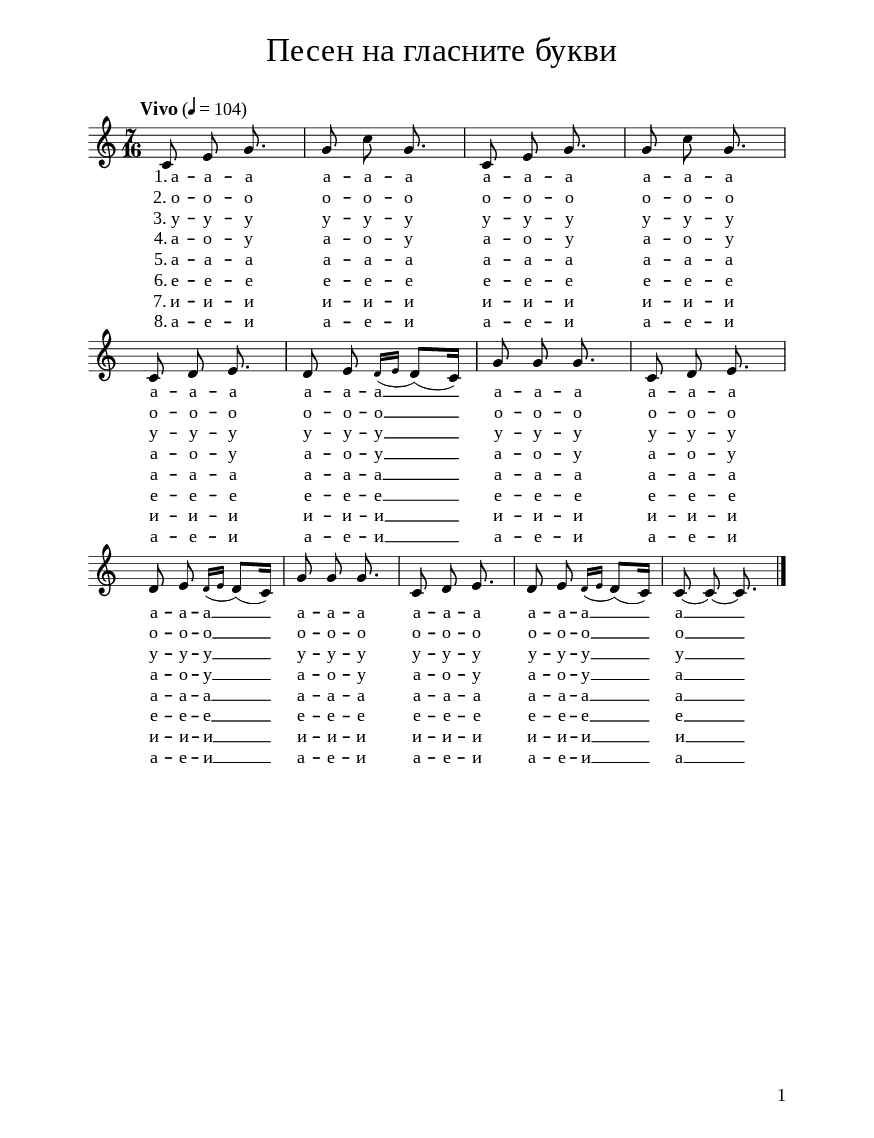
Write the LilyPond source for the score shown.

\version "2.24.3"

% include paper part and global functions
\include "include/globals.ily"

\bookpart {
  \label #'ref067
  \tocItem \markup "Песен на гласните букви"
  \include "include/bookpart-paper.ily"
  \score {
    \include "include/score-layout.ily"

    \new Voice \relative c' {
      \clef treble
      \key c \major
      \time 7/16
      \tempoFunc "Vivo" 4 "104"
      \autoBeamOff
      c8 e8 g8. | g8 c8 g8. | c,8 e8 g8. | g8 c8 g8. | \break
      c,8 d8 e8. | d8 e8  \acciaccatura {d16[e16]} d8([c16]) | g'8 g8 g8. | c,8 d8 e8. | \break
      d8 e8 \acciaccatura {d16[e16]} d8([c16]) | g'8 g8 g8. | c,8 d8 e8. | d8 e8 \acciaccatura {d16[e16]} d8([c16]) | c8~ c8~ c8. | \bar "|." \break
    }

    \addlyrics {
      "1. a" -- a -- a  a -- a -- a  a -- a -- a  a -- a -- a
      a -- a -- a  a -- a -- a __  a -- a -- a  a -- a -- a
      a -- a -- a __   a -- a -- a  a -- a -- a  a -- a -- a __ a __
    }

    \addlyrics {
      "2. o" -- o -- o  o -- o -- o  o -- o -- o  o -- o -- o
      o -- o -- o  o -- o -- o __  o -- o -- o  o -- o -- o
      o -- o -- o __   o -- o -- o  o -- o -- o  o -- o -- o __ o __
    }

    \addlyrics {
      "3. у" -- у -- у  у -- у -- у  у -- у -- у  у -- у -- у
      у -- у -- у  у -- у -- у __  у -- у -- у  у -- у -- у
      у -- у -- у __   у -- у -- у  у -- у -- у  у -- у -- у __ у __
    }

    \addlyrics {
      "4. а" -- о -- у  а -- о -- у  а -- о -- у  а -- о -- у
      а -- о -- у  а -- о -- у __  а -- о -- у  а -- о -- у
      а -- о -- у __   а -- о -- у  а -- о -- у  а -- о -- у __ а __
    }

    \addlyrics {
      "5. a" -- a -- a  a -- a -- a  a -- a -- a  a -- a -- a
      a -- a -- a  a -- a -- a __  a -- a -- a  a -- a -- a
      a -- a -- a __   a -- a -- a  a -- a -- a  a -- a -- a __ a __
    }

    \addlyrics {
      "6. e" -- e -- e  e -- e -- e  e -- e -- e  e -- e -- e
      e -- e -- e  e -- e -- e __  e -- e -- e  e -- e -- e
      e -- e -- e __   e -- e -- e  e -- e -- e  e -- e -- e __ e __
    }

    \addlyrics {
      "7. и" -- и -- и  и -- и -- и  и -- и -- и  и -- и -- и
      и -- и -- и  и -- и -- и __  и -- и -- и  и -- и -- и
      и -- и -- и __   и -- и -- и  и -- и -- и  и -- и -- и __ и __
    }

    \addlyrics {
      "8. а" -- е -- и  а -- е -- и  а -- е -- и  а -- е -- и
      а -- е -- и  а -- е -- и __  а -- е -- и  а -- е -- и
      а -- е -- и __   а -- е -- и  а -- е -- и  а -- е -- и __ а __
    }

    \header {
      title = \titleFunc #'ref_desc_2 " Песен на гласните букви" "Pesen na glasnite bukvi"
    }

    \midi{}

  } % score


} % bookpart

% Più mosso
%
